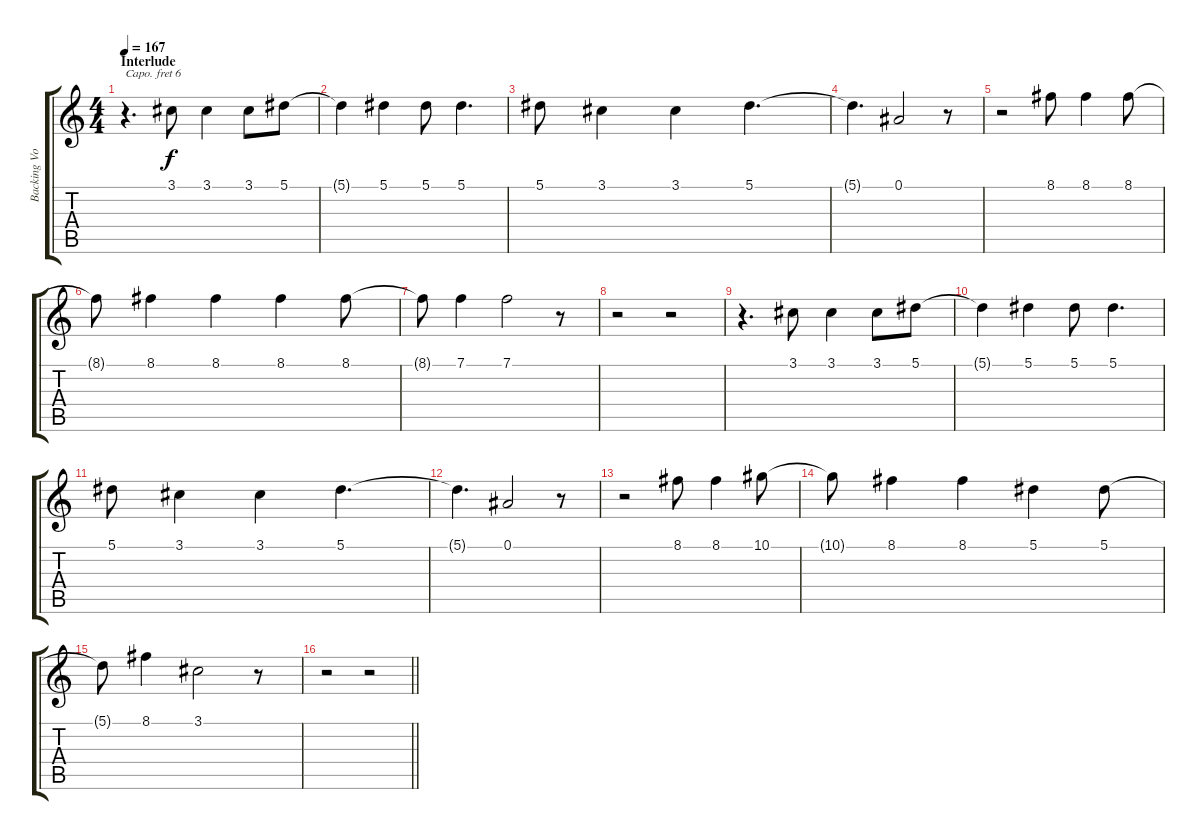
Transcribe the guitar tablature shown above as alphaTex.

\track ("Backing Voice" "Backing Vo") {instrument clarinet}
\staff {score tabs}
\capo 6
\tuning (E4 B3 G3 D3 A2 E2) {hide}
\ts (4 4)
\section ("" "Interlude")
\tempo 167
\clef g2
\ks c
r.4{d dy f} 3.1.8 3.1.4 3.1.8 5.1.8 |
5.1{t}.4 5.1.4 5.1.8 5.1.4{d} |
5.1.8 3.1.4 3.1.4 5.1.4{d} |
5.1{t}.4{d} 0.1.2 r.8 |
r.2 8.1.8 8.1.4 8.1.8 |
8.1{t}.8 8.1.4 8.1.4 8.1.4 8.1.8 |
8.1{t}.8 7.1.4 7.1.2 r.8 |
r.2 r.2 |
r.4{d} 3.1.8 3.1.4 3.1.8 5.1.8 |
5.1{t}.4 5.1.4 5.1.8 5.1.4{d} |
5.1.8 3.1.4 3.1.4 5.1.4{d} |
5.1{t}.4{d} 0.1.2 r.8 |
r.2 8.1.8 8.1.4 10.1.8 |
10.1{t}.8 8.1.4 8.1.4 5.1.4 5.1.8 |
5.1{t}.8 8.1.4 3.1.2 r.8 |
\barLineRight lightlight
r.2 r.2
